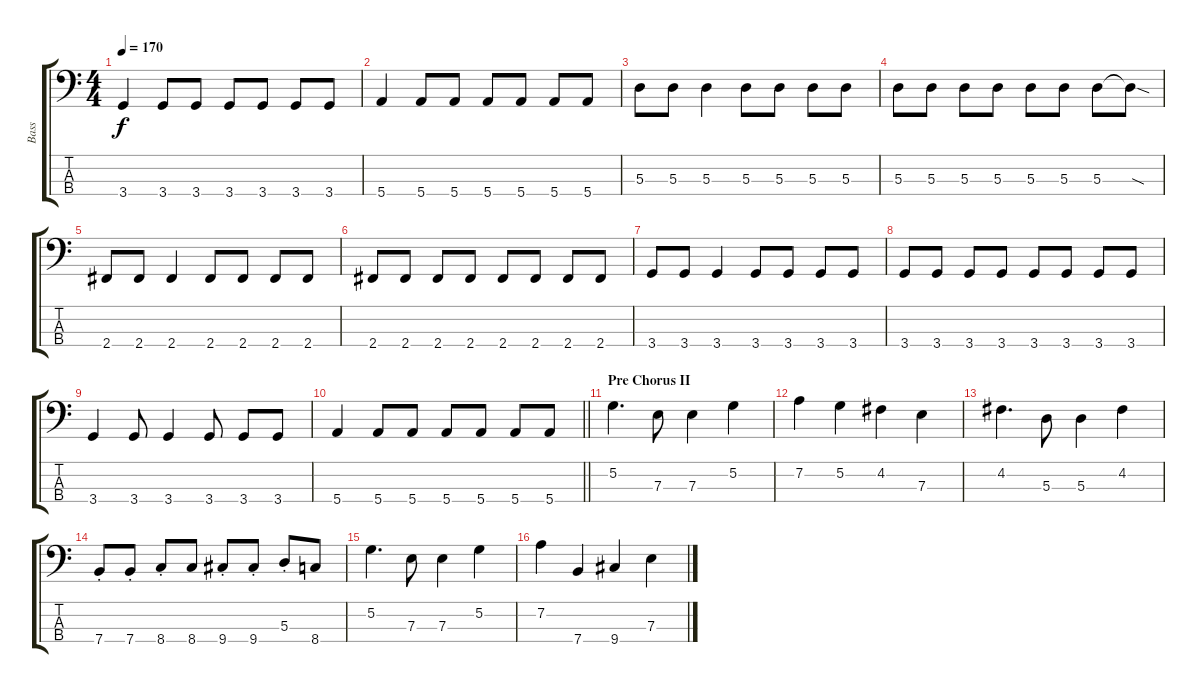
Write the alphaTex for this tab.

\track ("Bass" "Bass") {instrument electricbassfinger}
\staff {score tabs}
\tuning (G2 D2 A1 E1) {hide}
\ts (4 4)
\tempo 170
\clef f4
\ks c
3.4.4{dy f} 3.4.8 3.4.8 3.4.8 3.4.8 3.4.8 3.4.8 |
5.4.4 5.4.8 5.4.8 5.4.8 5.4.8 5.4.8 5.4.8 |
5.3.8 5.3.8 5.3.4 5.3.8 5.3.8 5.3.8 5.3.8 |
5.3.8 5.3.8 5.3.8 5.3.8 5.3.8 5.3.8 5.3.8 5.3{sod t}.8 |
2.4.8 2.4.8 2.4.4 2.4.8 2.4.8 2.4.8 2.4.8 |
2.4.8 2.4.8 2.4.8 2.4.8 2.4.8 2.4.8 2.4.8 2.4.8 |
3.4.8 3.4.8 3.4.4 3.4.8 3.4.8 3.4.8 3.4.8 |
3.4.8 3.4.8 3.4.8 3.4.8 3.4.8 3.4.8 3.4.8 3.4.8 |
3.4.4 3.4.8 3.4.4 3.4.8 3.4.8 3.4.8 |
\barLineRight lightlight
5.4.4 5.4.8 5.4.8 5.4.8 5.4.8 5.4.8 5.4.8 |
\section ("" "Pre Chorus II")
5.2.4{d} 7.3.8 7.3.4 5.2.4 |
7.2.4 5.2.4 4.2.4 7.3.4 |
4.2.4{d} 5.3.8 5.3.4 4.2.4 |
7.4{st}.8 7.4{st}.8 8.4{st}.8 8.4.8 9.4{st}.8 9.4{st}.8 5.3{st}.8 8.4.8 |
5.2.4{d} 7.3.8 7.3.4 5.2.4 |
7.2.4 7.4.4 9.4.4 7.3.4
